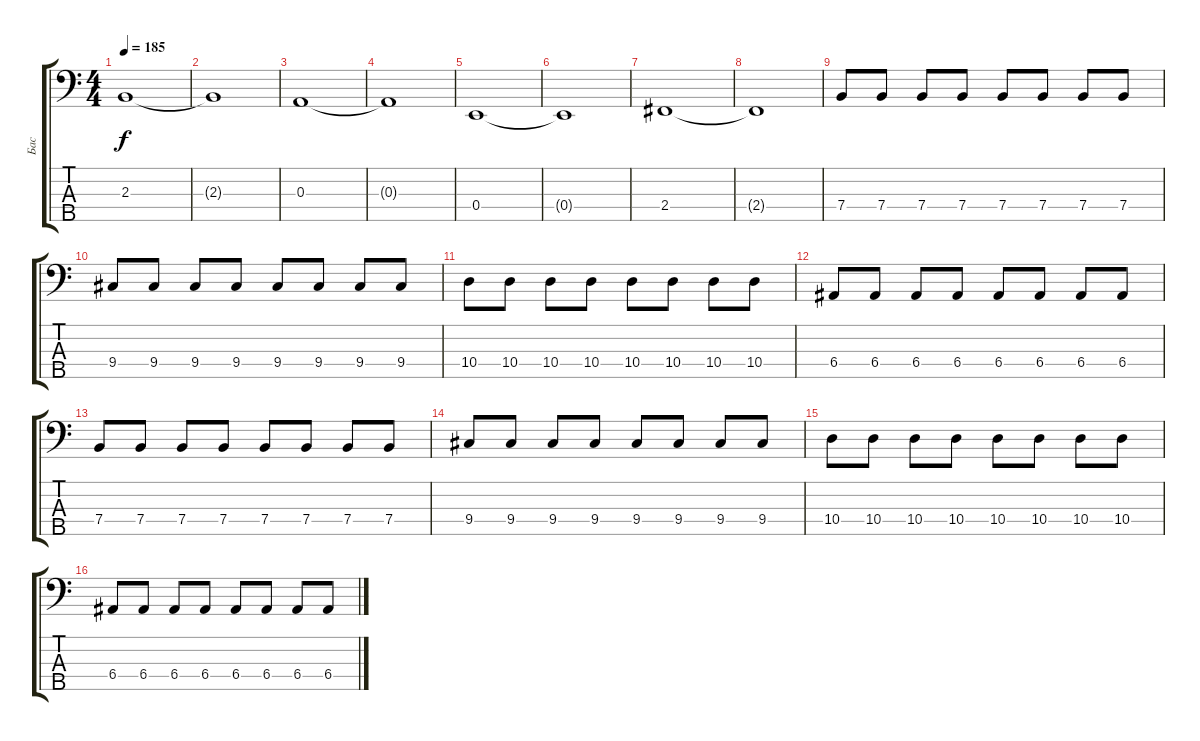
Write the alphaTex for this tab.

\track ("Бас" "Бас") {instrument electricbasspick}
\staff {score tabs}
\tuning (G2 D2 A1 E1 B0) {hide}
\ts (4 4)
\tempo 185
\clef f4
\ks c
2.3.1{dy f} |
2.3{t}.1 |
0.3.1 |
0.3{t}.1 |
0.4.1 |
0.4{t}.1 |
2.4.1 |
2.4{t}.1 |
7.4.8 7.4.8 7.4.8 7.4.8 7.4.8 7.4.8 7.4.8 7.4.8 |
9.4.8 9.4.8 9.4.8 9.4.8 9.4.8 9.4.8 9.4.8 9.4.8 |
10.4.8 10.4.8 10.4.8 10.4.8 10.4.8 10.4.8 10.4.8 10.4.8 |
6.4.8 6.4.8 6.4.8 6.4.8 6.4.8 6.4.8 6.4.8 6.4.8 |
7.4.8 7.4.8 7.4.8 7.4.8 7.4.8 7.4.8 7.4.8 7.4.8 |
9.4.8 9.4.8 9.4.8 9.4.8 9.4.8 9.4.8 9.4.8 9.4.8 |
10.4.8 10.4.8 10.4.8 10.4.8 10.4.8 10.4.8 10.4.8 10.4.8 |
6.4.8 6.4.8 6.4.8 6.4.8 6.4.8 6.4.8 6.4.8 6.4.8
